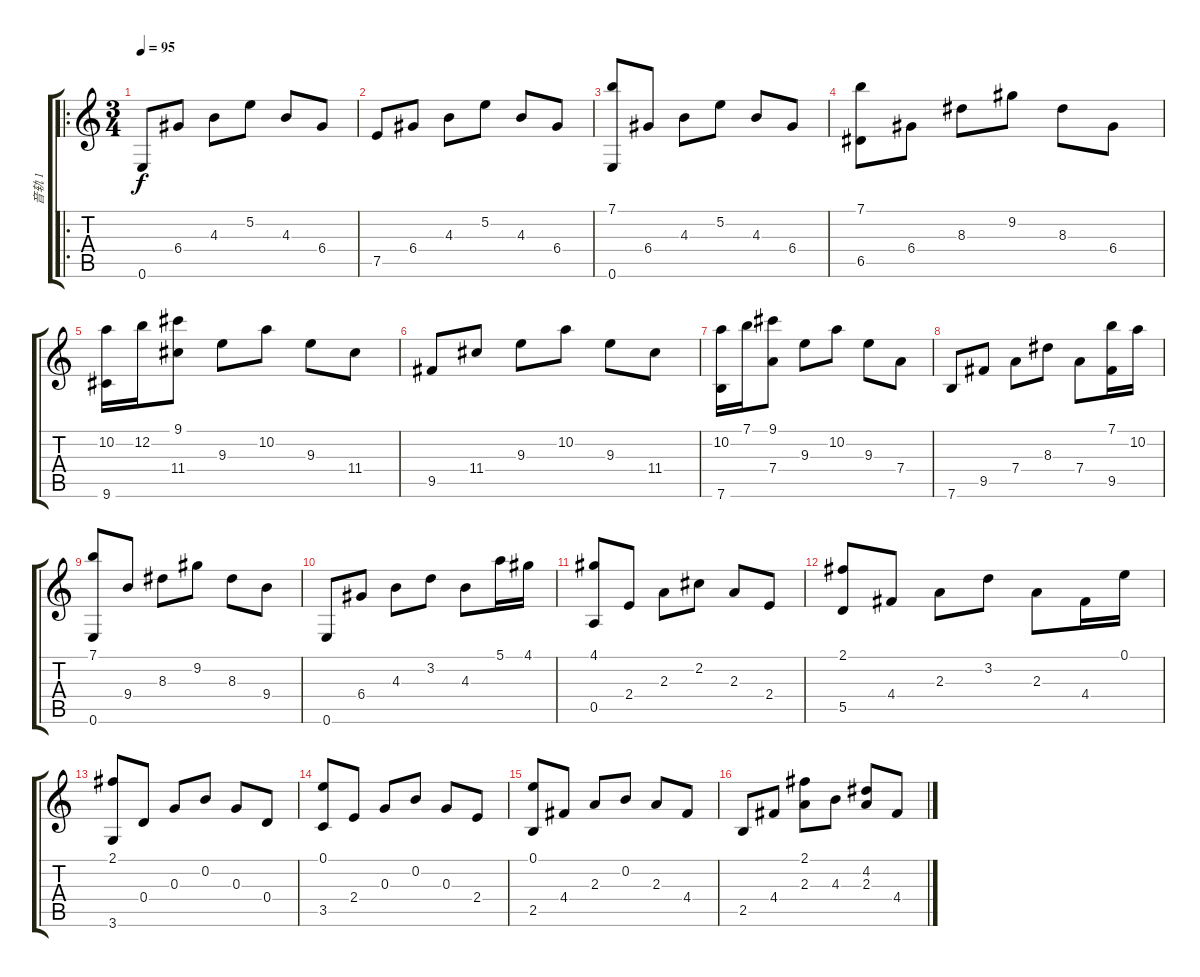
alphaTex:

\track ("音轨 1" "音轨 1") {instrument acousticguitarnylon}
\staff {score tabs}
\tuning (E4 B3 G3 D3 A2 E2) {hide}
\ro
\ts (3 4)
\tempo 95
\clef g2
\ks c
0.6.8{dy f volume 16 instrument acousticguitarnylon} 6.4.8 4.3.8 5.2.8 4.3.8 6.4.8 |
7.5.8 6.4.8 4.3.8 5.2.8 4.3.8 6.4.8 |
(7.1 0.6).8 6.4.8 4.3.8 5.2.8 4.3.8 6.4.8 |
(7.1 6.5).8 6.4.8 8.3.8 9.2.8 8.3.8 6.4.8 |
(10.2 9.6).16 12.2.16 (9.1 11.4).8 9.3.8 10.2.8 9.3.8 11.4.8 |
9.5.8 11.4.8 9.3.8 10.2.8 9.3.8 11.4.8 |
(10.2 7.6).16 7.1.16 (9.1 7.4).8 9.3.8 10.2.8 9.3.8 7.4.8 |
7.6.8 9.5.8 7.4.8 8.3.8 7.4.8 (7.1 9.5).16 10.2.16 |
(7.1 0.6).8 9.4.8 8.3.8 9.2.8 8.3.8 9.4.8 |
0.6.8 6.4.8 4.3.8 3.2.8 4.3.8 5.1.16 4.1.16 |
(4.1 0.5).8 2.4.8 2.3.8 2.2.8 2.3.8 2.4.8 |
(2.1 5.5).8 4.4.8 2.3.8 3.2.8 2.3.8 4.4.16 0.1.16 |
(2.1 3.6).8 0.4.8 0.3.8 0.2.8 0.3.8 0.4.8 |
(0.1 3.5).8 2.4.8 0.3.8 0.2.8 0.3.8 2.4.8 |
(0.1 2.5).8 4.4.8 2.3.8 0.2.8 2.3.8 4.4.8 |
2.5.8 4.4.8 (2.1 2.3).8 4.3.8 (4.2 2.3).8 4.4.8
